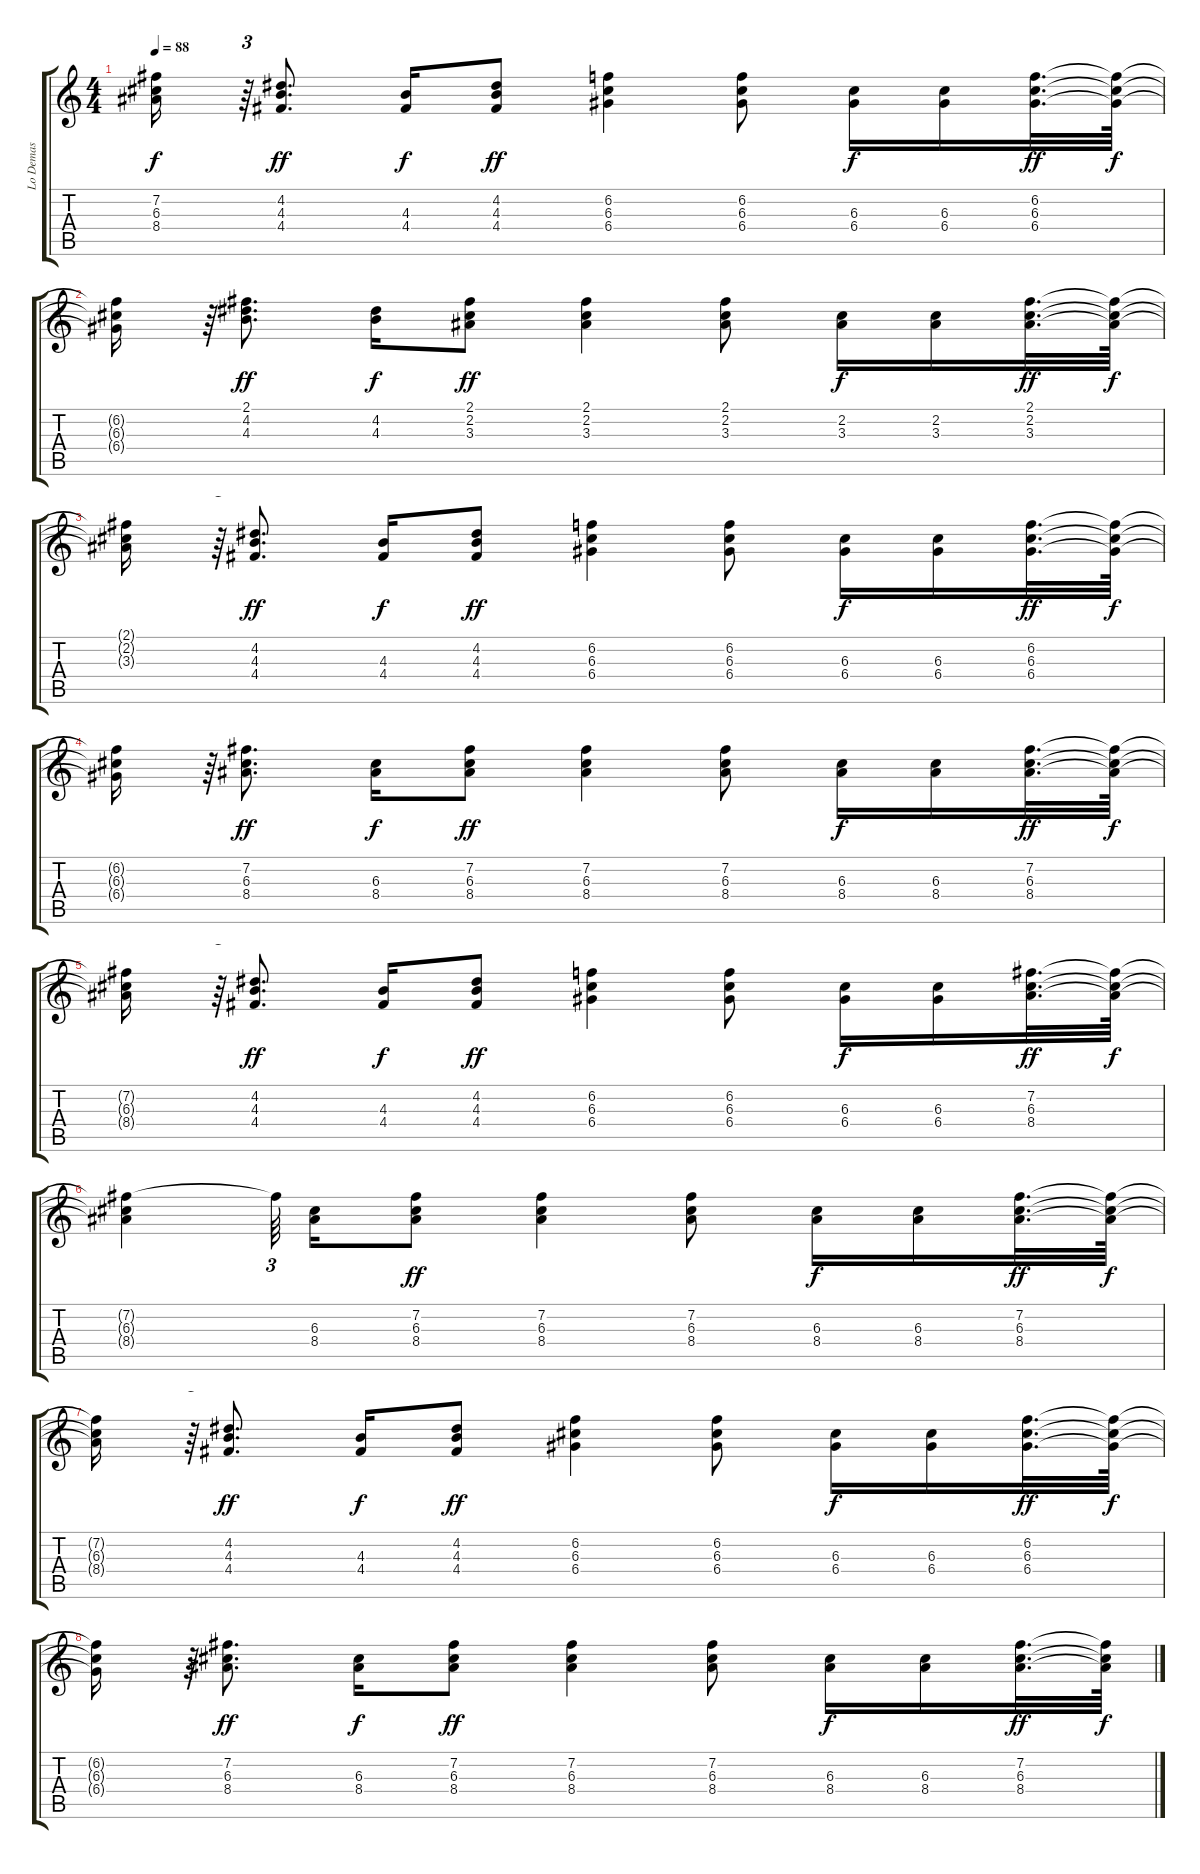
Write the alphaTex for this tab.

\track ("Lo Demas" "Lo Demas") {instrument acousticguitarsteel}
\staff {score tabs}
\tuning (E4 B3 G3 D3 A2 E2) {hide}
\ts (4 4)
\tempo 88
\clef g2
\ks c
(7.2{t} 6.3{t} 8.4{t}).16{dy f} r.64{tu (3 2)} (4.2 4.3 4.4).8{d dy ff} (4.3 4.4).16{dy f} (4.2 4.3 4.4).8{dy ff} (6.2 6.3 6.4).4 (6.2 6.3 6.4).8 (6.3 6.4).16{dy f} (6.3 6.4).16 (6.2 6.3 6.4).32{d dy ff} (6.2{t} 6.3{t} 6.4{t}).64{dy f} |
(6.2{t} 6.3{t} 6.4{t}).16 r.64{tu (3 2)} (2.1 4.2 4.3).8{d dy ff} (4.2 4.3).16{dy f} (2.1 2.2 3.3).8{dy ff} (2.1 2.2 3.3).4 (2.1 2.2 3.3).8 (2.2 3.3).16{dy f} (2.2 3.3).16 (2.1 2.2 3.3).32{d dy ff} (2.1{t} 2.2{t} 3.3{t}).64{dy f} |
(2.1{t} 2.2{t} 3.3{t}).16 r.64{tu (3 2)} (4.2 4.3 4.4).8{d dy ff} (4.3 4.4).16{dy f} (4.2 4.3 4.4).8{dy ff} (6.2 6.3 6.4).4 (6.2 6.3 6.4).8 (6.3 6.4).16{dy f} (6.3 6.4).16 (6.2 6.3 6.4).32{d dy ff} (6.2{t} 6.3{t} 6.4{t}).64{dy f} |
(6.2{t} 6.3{t} 6.4{t}).16 r.64{tu (3 2)} (7.2 6.3 8.4).8{d dy ff} (6.3 8.4).16{dy f} (7.2 6.3 8.4).8{dy ff} (7.2 6.3 8.4).4 (7.2 6.3 8.4).8 (6.3 8.4).16{dy f} (6.3 8.4).16 (7.2 6.3 8.4).32{d dy ff} (7.2{t} 6.3{t} 8.4{t}).64{dy f} |
(7.2{t} 6.3{t} 8.4{t}).16 r.64{tu (3 2)} (4.2 4.3 4.4).8{d dy ff} (4.3 4.4).16{dy f} (4.2 4.3 4.4).8{dy ff} (6.2 6.3 6.4).4 (6.2 6.3 6.4).8 (6.3 6.4).16{dy f} (6.3 6.4).16 (7.2 6.3 8.4).32{d dy ff} (7.2{t} 6.3{t} 8.4{t}).64{dy f} |
(7.2{t} 6.3{t} 8.4{t}).4 7.2{t}.64{tu (3 2) beam splitsecondary} (6.3 8.4).16 (7.2 6.3 8.4).8{dy ff} (7.2 6.3 8.4).4 (7.2 6.3 8.4).8 (6.3 8.4).16{dy f} (6.3 8.4).16 (7.2 6.3 8.4).32{d dy ff} (7.2{t} 6.3{t} 8.4{t}).64{dy f} |
(7.2{t} 6.3{t} 8.4{t}).16 r.64{tu (3 2)} (4.2 4.3 4.4).8{d dy ff} (4.3 4.4).16{dy f} (4.2 4.3 4.4).8{dy ff} (6.2 6.3 6.4).4 (6.2 6.3 6.4).8 (6.3 6.4).16{dy f} (6.3 6.4).16 (6.2 6.3 6.4).32{d dy ff} (6.2{t} 6.3{t} 6.4{t}).64{dy f} |
(6.2{t} 6.3{t} 6.4{t}).16 r.64{tu (3 2)} (7.2 6.3 8.4).8{d dy ff} (6.3 8.4).16{dy f} (7.2 6.3 8.4).8{dy ff} (7.2 6.3 8.4).4 (7.2 6.3 8.4).8 (6.3 8.4).16{dy f} (6.3 8.4).16 (7.2 6.3 8.4).32{d dy ff} (7.2{t} 6.3{t} 8.4{t}).64{dy f}
